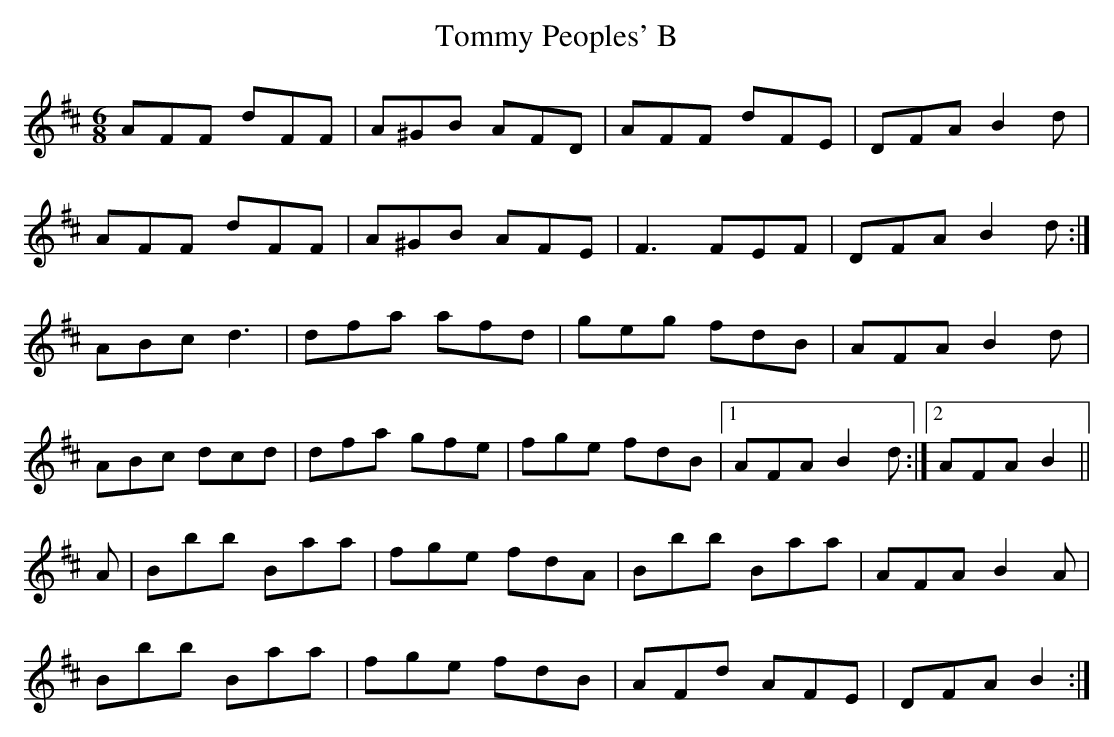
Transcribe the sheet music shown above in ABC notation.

X:1
T: Tommy Peoples' B
M: 6/8
L: 1/8
K: Bm
AFF dFF|A^GB AFD|AFF dFE|DFA B2d|
AFF dFF|A^GB AFE|F3 FEF|DFA B2d :|
ABc d3|dfa afd|geg fdB|AFA B2d|
ABc dcd|dfa gfe|fge fdB|1 AFA B2d :|2\
AFA B2||
A|Bbb Baa|fge fdA|Bbb Baa|AFA B2A|
Bbb Baa|fge fdB|AFd AFE|DFA B2 :|
